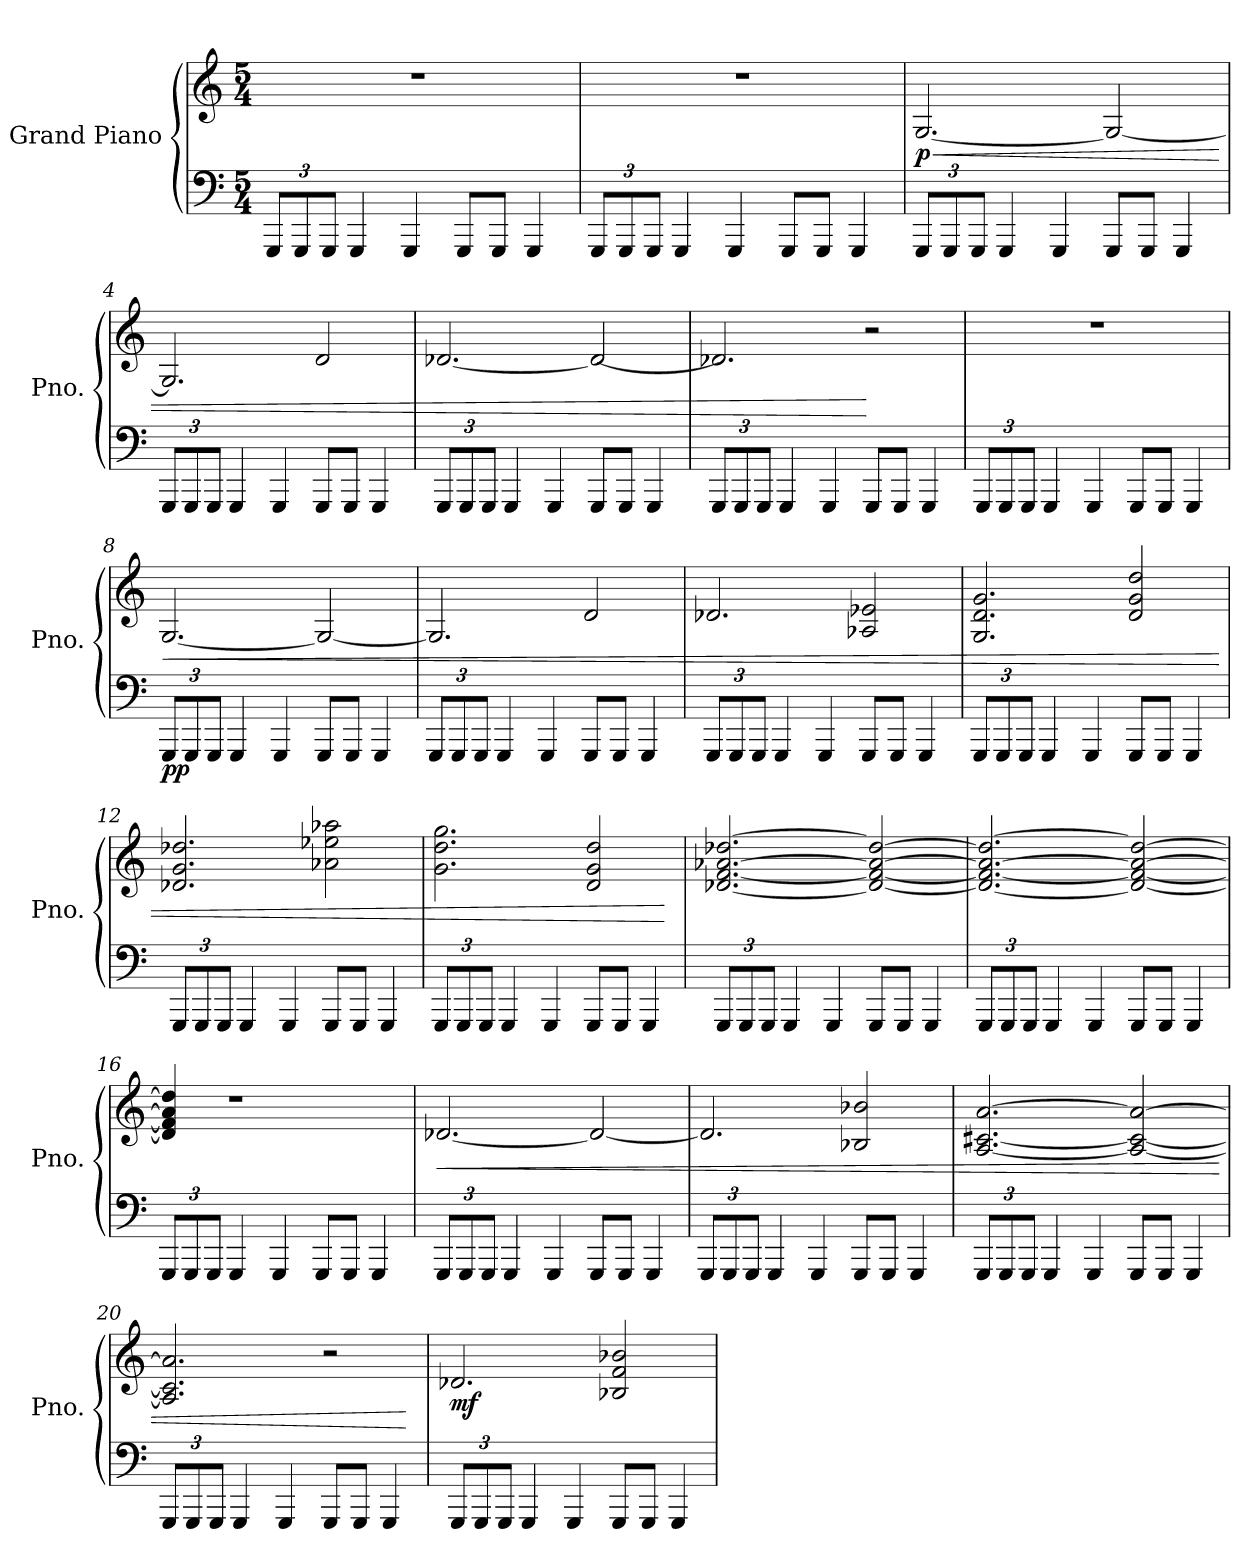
**kern	**kern	**dynam
*part1	*part1	*part1
*staff2	*staff1	*staff1/2
*I"Grand Piano	*	*
*I'Pno.	*	*
*clefF4	*clefG2	*
*k[]	*k[]	*
*M5/4	*M5/4	*
*Xbrackettup	*	*
=1	=1	=1
!	!	!LO:DY:b=2
!	!	!LO:DY:n=1:a
12GGG/L	4%5r	p M.M. = 160
12GGG/	.	.
12GGG/J	.	.
4GGG/	.	.
4GGG/	.	.
8GGG/L	.	.
8GGG/J	.	.
4GGG/	.	.
=2	=2	=2
12GGG/L	4%5r	.
12GGG/	.	.
12GGG/J	.	.
4GGG/	.	.
4GGG/	.	.
8GGG/L	.	.
8GGG/J	.	.
4GGG/	.	.
=3	=3	=3
!	!	!LO:HP:b
!	!	!LO:DY:n=1:b
12GGG/L	[2.G/	< p
12GGG/	.	.
12GGG/J	.	.
4GGG/	.	.
4GGG/	.	.
8GGG/L	2G/_	.
8GGG/J	.	.
4GGG/	.	.
!!LO:LB:g=z
=4	=4	=4
12GGG/L	2.G/]	.
12GGG/	.	.
12GGG/J	.	.
4GGG/	.	.
4GGG/	.	.
8GGG/L	2d/	.
8GGG/J	.	.
4GGG/	.	.
=5	=5	=5
12GGG/L	[2.d-X/	.
12GGG/	.	.
12GGG/J	.	.
4GGG/	.	.
4GGG/	.	.
8GGG/L	2d-/_	.
8GGG/J	.	.
4GGG/	.	.
=6	=6	=6
12GGG/L	2.d-X/]	.
12GGG/	.	.
12GGG/J	.	.
4GGG/	.	.
4GGG/	.	.
8GGG/L	2r	[
8GGG/J	.	.
4GGG/	.	.
!!LO:LB:g=z
=7	=7	=7
12GGG/L	4%5r	.
12GGG/	.	.
12GGG/J	.	.
4GGG/	.	.
4GGG/	.	.
8GGG/L	.	.
8GGG/J	.	.
4GGG/	.	.
=8	=8	=8
!	!	!LO:HP:b
!	!	!LO:DY:n=1:b=2
!	!	!LO:DY:n=2:b
12GGG/L	[2.G/	< p p
12GGG/	.	.
12GGG/J	.	.
4GGG/	.	.
4GGG/	.	.
8GGG/L	2G/_	.
8GGG/J	.	.
4GGG/	.	.
=9	=9	=9
12GGG/L	2.G/]	.
12GGG/	.	.
12GGG/J	.	.
4GGG/	.	.
4GGG/	.	.
8GGG/L	2d/	.
8GGG/J	.	.
4GGG/	.	.
!!LO:LB:g=z
=10	=10	=10
12GGG/L	2.d-X/	.
12GGG/	.	.
12GGG/J	.	.
4GGG/	.	.
4GGG/	.	.
8GGG/L	2A-X/ 2e-X/	.
8GGG/J	.	.
4GGG/	.	.
=11	=11	=11
12GGG/L	2.G/ 2.d/ 2.g/	.
12GGG/	.	.
12GGG/J	.	.
4GGG/	.	.
4GGG/	.	.
8GGG/L	2d/ 2g/ 2dd/	.
8GGG/J	.	.
4GGG/	.	.
=12	=12	=12
12GGG/L	2.d-X/ 2.g/ 2.dd-X/	.
12GGG/	.	.
12GGG/J	.	.
4GGG/	.	.
4GGG/	.	.
8GGG/L	2a-X\ 2ee-X\ 2aa-X\	.
8GGG/J	.	.
4GGG/	.	.
!!LO:LB:g=z
=13	=13	=13
12GGG/L	2.g\ 2.dd\ 2.gg\	.
12GGG/	.	.
12GGG/J	.	.
4GGG/	.	.
4GGG/	.	.
8GGG/L	2d/ 2g/ 2dd/	.
8GGG/J	.	.
4GGG/	.	.
.	.	[
=14	=14	=14
!	!	!LO:DY:b=2
!	!	!LO:DY:n=1:b
12GGG/L	[2.d-X/ [2.f/ [2.a-X/ [2.dd-X/	mp mf
12GGG/	.	.
12GGG/J	.	.
4GGG/	.	.
4GGG/	.	.
8GGG/L	2d-_/ 2f_/ 2a-_/ 2dd-_/	.
8GGG/J	.	.
4GGG/	.	.
=15	=15	=15
12GGG/L	2.d-_/ 2.f_/ 2.a-_/ 2.dd-_/	.
12GGG/	.	.
12GGG/J	.	.
4GGG/	.	.
4GGG/	.	.
8GGG/L	2d-_/ 2f_/ 2a-_/ 2dd-_/	.
8GGG/J	.	.
4GGG/	.	.
!!LO:PB:g=z
=16	=16	=16
12GGG/L	4d-]/ 4f]/ 4a-]/ 4dd-]/	.
12GGG/	.	.
12GGG/J	.	.
4GGG/	1r	.
4GGG/	.	.
8GGG/L	.	.
8GGG/J	.	.
4GGG/	.	.
=17	=17	=17
!	!	!LO:HP:b
!	!	!LO:DY:n=1:b=2
!	!	!LO:DY:n=2:b
12GGG/L	[2.d-X/	< mp mf
12GGG/	.	.
12GGG/J	.	.
4GGG/	.	.
4GGG/	.	.
8GGG/L	2d-/_	.
8GGG/J	.	.
4GGG/	.	.
=18	=18	=18
12GGG/L	2.d-/]	.
12GGG/	.	.
12GGG/J	.	.
4GGG/	.	.
4GGG/	.	.
8GGG/L	2B-X/ 2b-X/	.
8GGG/J	.	.
4GGG/	.	.
!!LO:LB:g=z
=19	=19	=19
12GGG/L	[2.A/ [2.c#X/ [2.a/	.
12GGG/	.	.
12GGG/J	.	.
4GGG/	.	.
4GGG/	.	.
8GGG/L	2A_/ 2c#_/ 2a_/	.
8GGG/J	.	.
4GGG/	.	.
=20	=20	=20
12GGG/L	2.A]/ 2.c#]/ 2.a]/	.
12GGG/	.	.
12GGG/J	.	.
4GGG/	.	.
4GGG/	.	.
8GGG/L	2r	.
8GGG/J	.	.
4GGG/	.	.
.	.	[
=21	=21	=21
!	!	!LO:DY:b
12GGG/L	2.d-X/	mf
12GGG/	.	.
12GGG/J	.	.
4GGG/	.	.
4GGG/	.	.
8GGG/L	2B-X/ 2f/ 2b-X/	.
8GGG/J	.	.
4GGG/	.	.
=	=	=
*-	*-	*-
